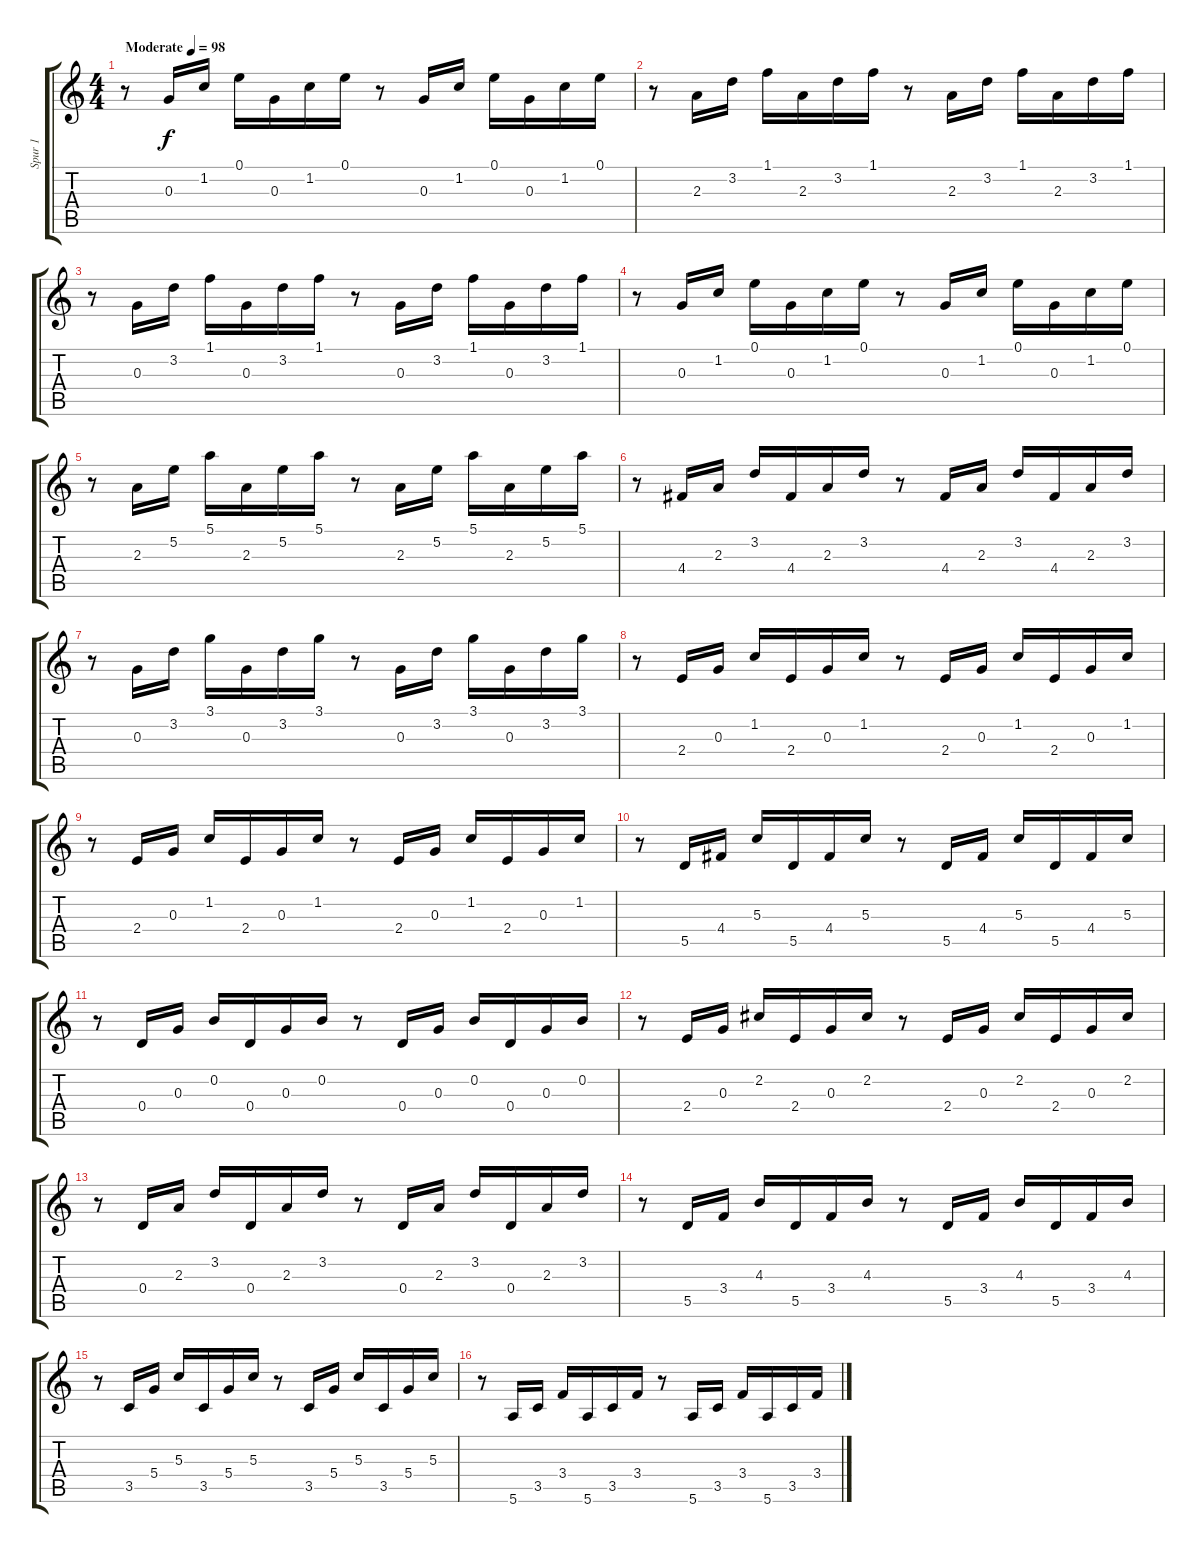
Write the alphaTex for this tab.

\track ("Spur 1" "Spur 1") {instrument acousticguitarnylon}
\staff {score tabs}
\tuning (E4 B3 G3 D3 A2 E2) {hide}
\ts (4 4)
\tempo (98 "Moderate")
\clef g2
\ks c
r.8{dy f instrument acousticguitarnylon} 0.3.16 1.2.16 0.1.16 0.3.16 1.2.16 0.1.16 r.8 0.3.16 1.2.16 0.1.16 0.3.16 1.2.16 0.1.16 |
r.8 2.3.16 3.2.16 1.1.16 2.3.16 3.2.16 1.1.16 r.8 2.3.16 3.2.16 1.1.16 2.3.16 3.2.16 1.1.16 |
r.8 0.3.16 3.2.16 1.1.16 0.3.16 3.2.16 1.1.16 r.8 0.3.16 3.2.16 1.1.16 0.3.16 3.2.16 1.1.16 |
r.8 0.3.16 1.2.16 0.1.16 0.3.16 1.2.16 0.1.16 r.8 0.3.16 1.2.16 0.1.16 0.3.16 1.2.16 0.1.16 |
r.8 2.3.16 5.2.16 5.1.16 2.3.16 5.2.16 5.1.16 r.8 2.3.16 5.2.16 5.1.16 2.3.16 5.2.16 5.1.16 |
r.8 4.4.16 2.3.16 3.2.16 4.4.16 2.3.16 3.2.16 r.8 4.4.16 2.3.16 3.2.16 4.4.16 2.3.16 3.2.16 |
r.8 0.3.16 3.2.16 3.1.16 0.3.16 3.2.16 3.1.16 r.8 0.3.16 3.2.16 3.1.16 0.3.16 3.2.16 3.1.16 |
r.8 2.4.16 0.3.16 1.2.16 2.4.16 0.3.16 1.2.16 r.8 2.4.16 0.3.16 1.2.16 2.4.16 0.3.16 1.2.16 |
r.8 2.4.16 0.3.16 1.2.16 2.4.16 0.3.16 1.2.16 r.8 2.4.16 0.3.16 1.2.16 2.4.16 0.3.16 1.2.16 |
r.8 5.5.16 4.4.16 5.3.16 5.5.16 4.4.16 5.3.16 r.8 5.5.16 4.4.16 5.3.16 5.5.16 4.4.16 5.3.16 |
r.8 0.4.16 0.3.16 0.2.16 0.4.16 0.3.16 0.2.16 r.8 0.4.16 0.3.16 0.2.16 0.4.16 0.3.16 0.2.16 |
r.8 2.4.16 0.3.16 2.2.16 2.4.16 0.3.16 2.2.16 r.8 2.4.16 0.3.16 2.2.16 2.4.16 0.3.16 2.2.16 |
r.8 0.4.16 2.3.16 3.2.16 0.4.16 2.3.16 3.2.16 r.8 0.4.16 2.3.16 3.2.16 0.4.16 2.3.16 3.2.16 |
r.8 5.5.16 3.4.16 4.3.16 5.5.16 3.4.16 4.3.16 r.8 5.5.16 3.4.16 4.3.16 5.5.16 3.4.16 4.3.16 |
r.8 3.5.16 5.4.16 5.3.16 3.5.16 5.4.16 5.3.16 r.8 3.5.16 5.4.16 5.3.16 3.5.16 5.4.16 5.3.16 |
r.8 5.6.16 3.5.16 3.4.16 5.6.16 3.5.16 3.4.16 r.8 5.6.16 3.5.16 3.4.16 5.6.16 3.5.16 3.4.16
